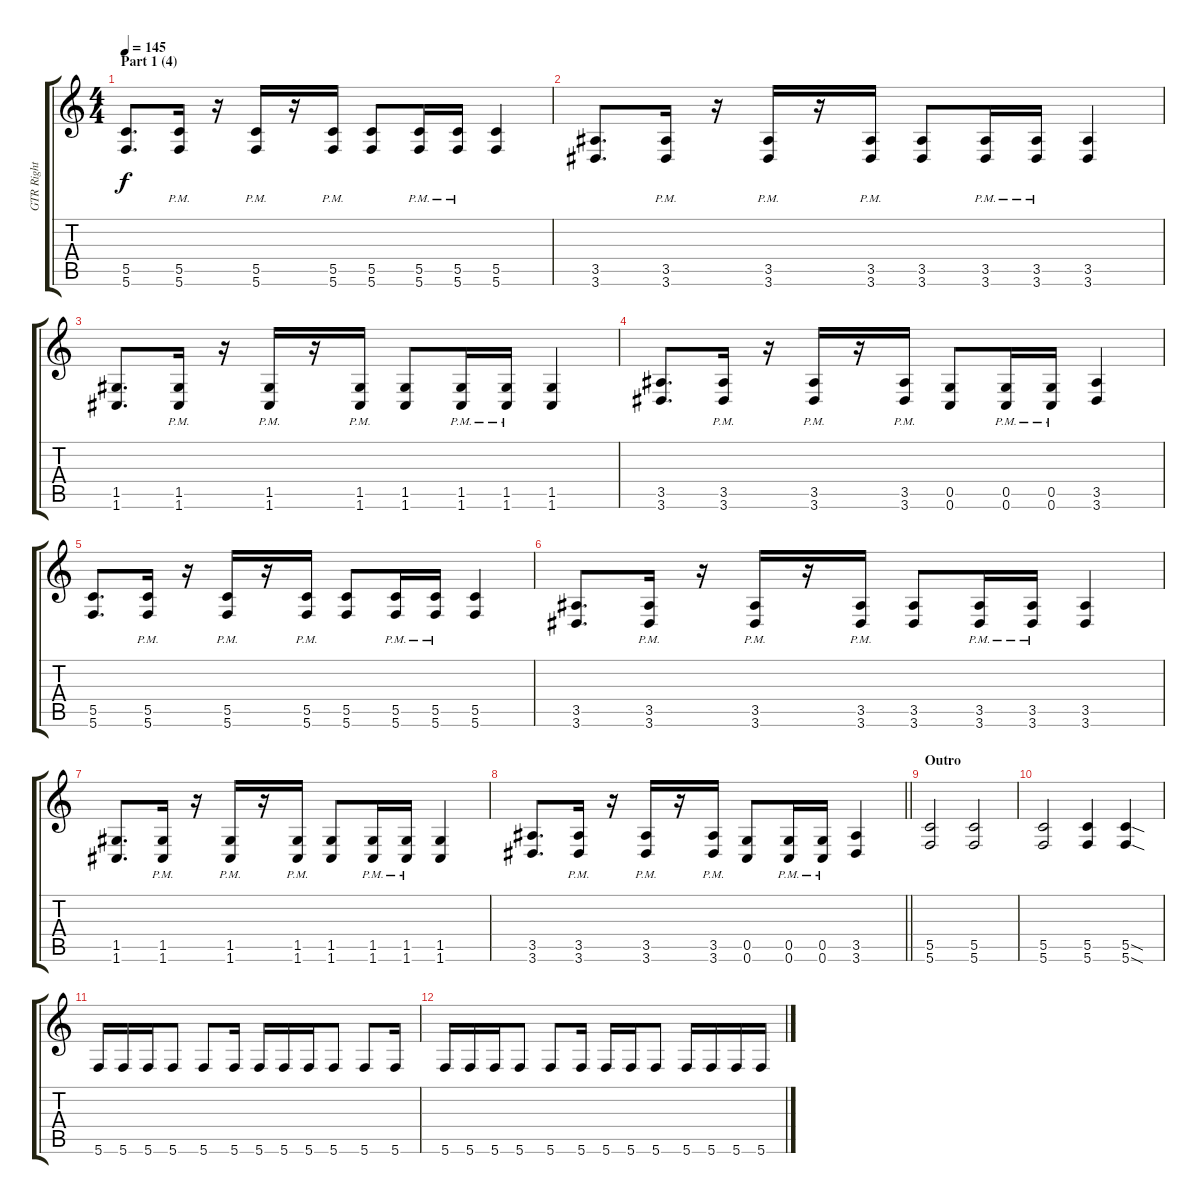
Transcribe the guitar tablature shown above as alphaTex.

\track ("GTR Right" "GTR Right") {instrument distortionguitar}
\staff {score tabs}
\tuning (D4 A3 F3 C3 G2 C2) {hide}
\ts (4 4)
\section ("" "Part 1 (4)")
\tempo 145
\clef g2
\ks c
(5.5 5.6).8{d dy f} (5.5{pm} 5.6{pm}).16 r.16 (5.5{pm} 5.6{pm}).16 r.16 (5.5{pm} 5.6{pm}).16 (5.5 5.6).8 (5.5{pm} 5.6{pm}).16 (5.5{pm} 5.6{pm}).16 (5.5 5.6).4 |
(3.5 3.6).8{d} (3.5{pm} 3.6{pm}).16 r.16 (3.5{pm} 3.6{pm}).16 r.16 (3.5{pm} 3.6{pm}).16 (3.5 3.6).8 (3.5{pm} 3.6{pm}).16 (3.5{pm} 3.6{pm}).16 (3.5 3.6).4 |
(1.5 1.6).8{d} (1.5{pm} 1.6{pm}).16 r.16 (1.5{pm} 1.6{pm}).16 r.16 (1.5{pm} 1.6{pm}).16 (1.5 1.6).8 (1.5{pm} 1.6{pm}).16 (1.5{pm} 1.6{pm}).16 (1.5 1.6).4 |
(3.5 3.6).8{d} (3.5{pm} 3.6{pm}).16 r.16 (3.5{pm} 3.6{pm}).16 r.16 (3.5{pm} 3.6{pm}).16 (0.5 0.6).8 (0.5{pm} 0.6{pm}).16 (0.5{pm} 0.6{pm}).16 (3.5 3.6).4 |
(5.5 5.6).8{d} (5.5{pm} 5.6{pm}).16 r.16 (5.5{pm} 5.6{pm}).16 r.16 (5.5{pm} 5.6{pm}).16 (5.5 5.6).8 (5.5{pm} 5.6{pm}).16 (5.5{pm} 5.6{pm}).16 (5.5 5.6).4 |
(3.5 3.6).8{d} (3.5{pm} 3.6{pm}).16 r.16 (3.5{pm} 3.6{pm}).16 r.16 (3.5{pm} 3.6{pm}).16 (3.5 3.6).8 (3.5{pm} 3.6{pm}).16 (3.5{pm} 3.6{pm}).16 (3.5 3.6).4 |
(1.5 1.6).8{d} (1.5{pm} 1.6{pm}).16 r.16 (1.5{pm} 1.6{pm}).16 r.16 (1.5{pm} 1.6{pm}).16 (1.5 1.6).8 (1.5{pm} 1.6{pm}).16 (1.5{pm} 1.6{pm}).16 (1.5 1.6).4 |
\barLineRight lightlight
(3.5 3.6).8{d} (3.5{pm} 3.6{pm}).16 r.16 (3.5{pm} 3.6{pm}).16 r.16 (3.5{pm} 3.6{pm}).16 (0.5 0.6).8 (0.5{pm} 0.6{pm}).16 (0.5{pm} 0.6{pm}).16 (3.5 3.6).4 |
\section ("" "Outro")
(5.5 5.6).2 (5.5 5.6).2 |
(5.5 5.6).2 (5.5 5.6).4 (5.5{sod} 5.6{sod}).4 |
5.6.16 5.6.16 5.6.16 5.6.8 5.6.8 5.6.16 5.6.16 5.6.16 5.6.16 5.6.8 5.6.8 5.6.16 |
5.6.16 5.6.16 5.6.16 5.6.8 5.6.8 5.6.16 5.6.16 5.6.16 5.6.8 5.6.16 5.6.16 5.6.16 5.6.16
